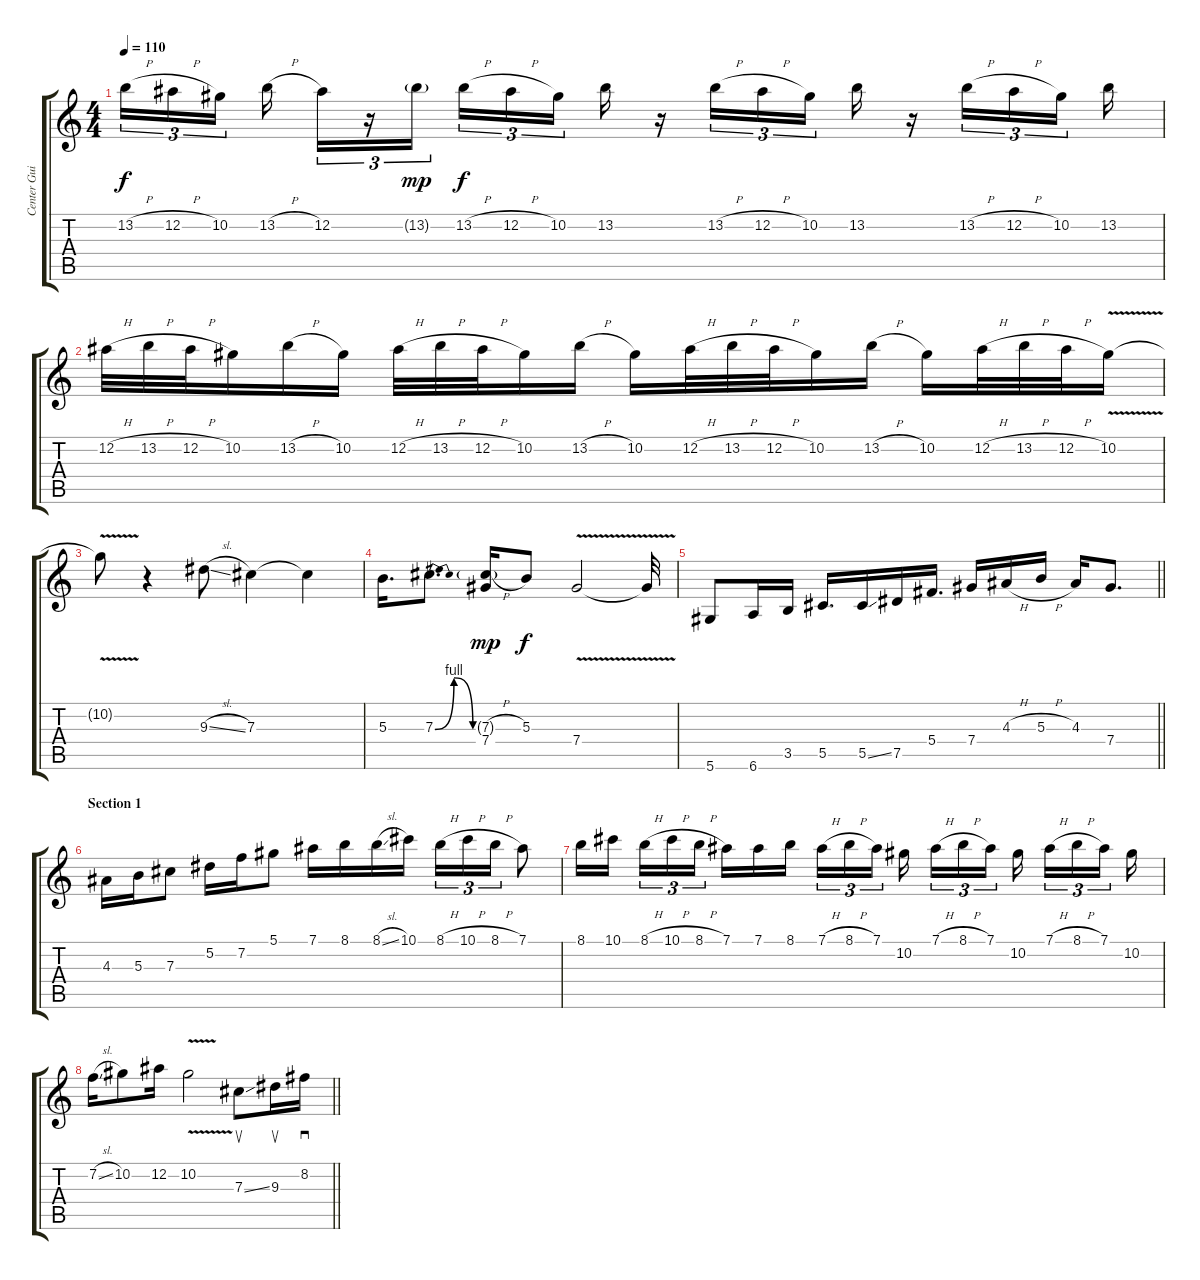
\track ("Center Guitar" "Center Gui") {instrument overdrivenguitar}
\staff {score tabs}
\tuning (Eb4 Bb3 Gb3 Db3 Ab2 Eb2) {hide}
\ts (4 4)
\tempo 110
\clef g2
\ks c
13.2{h}.16{tu (3 2) dy f} 12.2{h}.16{tu (3 2)} 10.2.16{tu (3 2) beam splitsecondary} 13.2{h}.16 12.2.16{tu (3 2)} r.16{tu (3 2)} 13.2{g}.16{tu (3 2) dy mp beam splitsecondary} 13.2{h}.16{tu (3 2) dy f} 12.2{h}.16{tu (3 2)} 10.2.16{tu (3 2) beam splitsecondary} 13.2.16 r.16 13.2{h}.16{tu (3 2)} 12.2{h}.16{tu (3 2)} 10.2.16{tu (3 2) beam splitsecondary} 13.2.16 r.16 13.2{h}.16{tu (3 2)} 12.2{h}.16{tu (3 2)} 10.2.16{tu (3 2) beam splitsecondary} 13.2.16 |
12.2{h}.32 13.2{h}.32 12.2{h}.32 10.2.16 13.2{h}.16 10.2.16 12.2{h}.32 13.2{h}.32 12.2{h}.32 10.2.16 13.2{h}.16 10.2.16 12.2{h}.32 13.2{h}.32 12.2{h}.32 10.2.16 13.2{h}.16 10.2.16 12.2{h}.32 13.2{h}.32 12.2{h}.32 10.2{v}.16 |
10.2{t}.8 r.4 9.3{sl}.8 7.3.4 7.3{t}.4 |
5.3.16{d} 7.3{be (bendrelease 0 0 10 4 26 4 60 0)}.8{d} (7.3{h g} 7.4).16{dy mp} 5.3.8{dy f} 7.4{v}.2 7.4{t}.32 |
\barLineRight lightlight
5.6.8 6.6.16 3.5.16 5.5.16{d} 5.5{ss}.16 7.5.16 5.4.16{d} 7.4.16 4.3{h}.16 5.3{h}.16 4.3.16 7.4.8{d} |
\section ("" "Section 1")
4.3.16 5.3.16 7.3.8 5.2.16 7.2.16 5.1.8 7.1.16 8.1.16 8.1{sl}.16 10.1.16 8.1{h}.16{tu (3 2)} 10.1{h}.16{tu (3 2)} 8.1{h}.16{tu (3 2)} 7.1.8 |
8.1.16 10.1.16{beam splitsecondary} 8.1{h}.16{tu (3 2)} 10.1{h}.16{tu (3 2)} 8.1{h}.16{tu (3 2)} 7.1.16 7.1.16 8.1.16{beam splitsecondary} 7.1{h}.16{tu (3 2)} 8.1{h}.16{tu (3 2)} 7.1.16{tu (3 2) beam splitsecondary} 10.2.16{beam splitsecondary} 7.1{h}.16{tu (3 2)} 8.1{h}.16{tu (3 2)} 7.1.16{tu (3 2)} 10.2.16{beam splitsecondary} 7.1{h}.16{tu (3 2)} 8.1{h}.16{tu (3 2)} 7.1.16{tu (3 2) beam splitsecondary} 10.2.16 |
\barLineRight lightlight
7.2{sl}.16 10.2.8 12.2.16 10.2{v}.2 7.3{ss}.8{su} 9.3.16{su} 8.2.16{sd}
